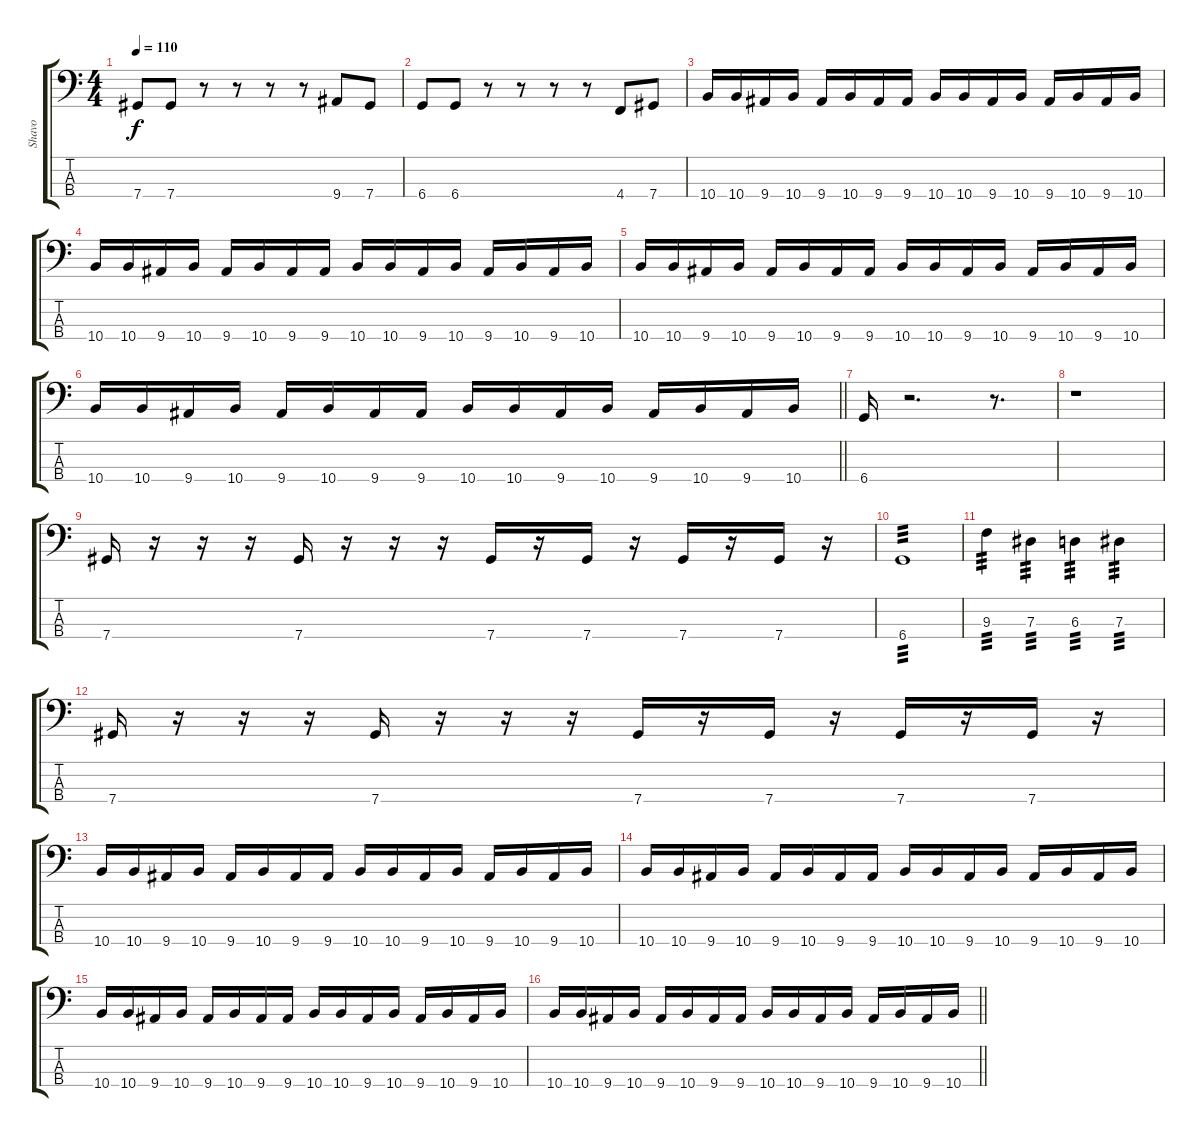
\track ("Shavo" "Shavo") {instrument electricbassfinger}
\staff {score tabs}
\tuning (Gb2 Db2 Ab1 Db1) {hide}
\ts (4 4)
\tempo 110
\clef f4
\ks c
7.4.8{dy f} 7.4.8 r.8 r.8 r.8 r.8 9.4.8 7.4.8 |
6.4.8 6.4.8 r.8 r.8 r.8 r.8 4.4.8 7.4.8 |
10.4.16 10.4.16 9.4.16 10.4.16 9.4.16 10.4.16 9.4.16 9.4.16 10.4.16 10.4.16 9.4.16 10.4.16 9.4.16 10.4.16 9.4.16 10.4.16 |
10.4.16 10.4.16 9.4.16 10.4.16 9.4.16 10.4.16 9.4.16 9.4.16 10.4.16 10.4.16 9.4.16 10.4.16 9.4.16 10.4.16 9.4.16 10.4.16 |
10.4.16 10.4.16 9.4.16 10.4.16 9.4.16 10.4.16 9.4.16 9.4.16 10.4.16 10.4.16 9.4.16 10.4.16 9.4.16 10.4.16 9.4.16 10.4.16 |
\barLineRight lightlight
10.4.16 10.4.16 9.4.16 10.4.16 9.4.16 10.4.16 9.4.16 9.4.16 10.4.16 10.4.16 9.4.16 10.4.16 9.4.16 10.4.16 9.4.16 10.4.16 |
6.4.16 r.2{d} r.8{d} |
r.1 |
7.4.16 r.16 r.16 r.16 7.4.16 r.16 r.16 r.16 7.4.16 r.16 7.4.16 r.16 7.4.16 r.16 7.4.16 r.16 |
6.4.1{tp 3} |
9.3.4{tp 3} 7.3.4{tp 3} 6.3.4{tp 3} 7.3.4{tp 3} |
7.4.16 r.16 r.16 r.16 7.4.16 r.16 r.16 r.16 7.4.16 r.16 7.4.16 r.16 7.4.16 r.16 7.4.16 r.16 |
10.4.16 10.4.16 9.4.16 10.4.16 9.4.16 10.4.16 9.4.16 9.4.16 10.4.16 10.4.16 9.4.16 10.4.16 9.4.16 10.4.16 9.4.16 10.4.16 |
10.4.16 10.4.16 9.4.16 10.4.16 9.4.16 10.4.16 9.4.16 9.4.16 10.4.16 10.4.16 9.4.16 10.4.16 9.4.16 10.4.16 9.4.16 10.4.16 |
10.4.16 10.4.16 9.4.16 10.4.16 9.4.16 10.4.16 9.4.16 9.4.16 10.4.16 10.4.16 9.4.16 10.4.16 9.4.16 10.4.16 9.4.16 10.4.16 |
\barLineRight lightlight
10.4.16 10.4.16 9.4.16 10.4.16 9.4.16 10.4.16 9.4.16 9.4.16 10.4.16 10.4.16 9.4.16 10.4.16 9.4.16 10.4.16 9.4.16 10.4.16
